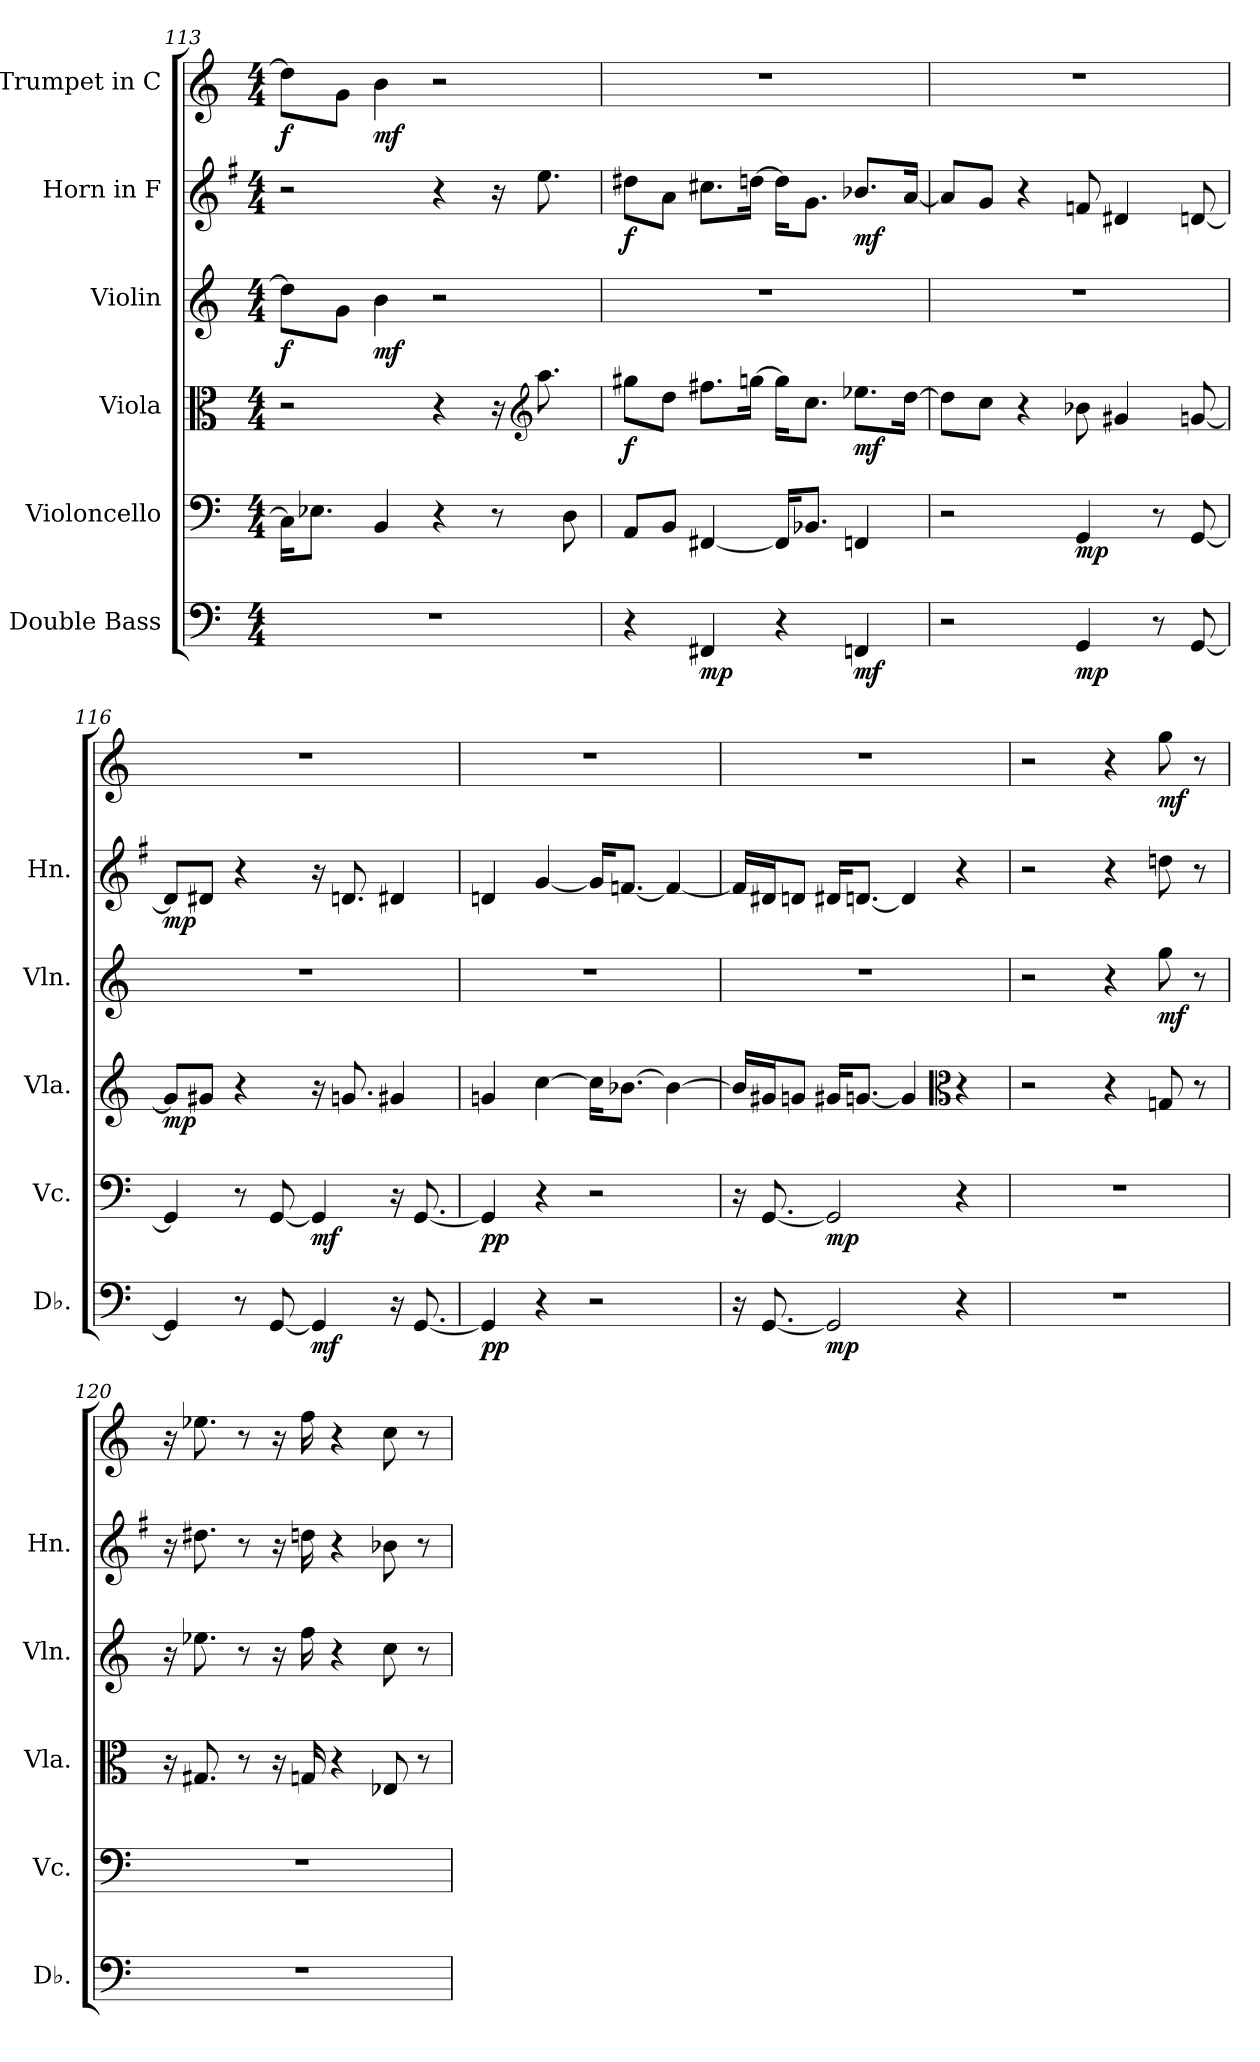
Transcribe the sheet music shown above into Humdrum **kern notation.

**kern	**dynam	**kern	**dynam	**kern	**dynam	**kern	**dynam	**kern	**dynam	**kern	**dynam
*part6	*part6	*part5	*part5	*part4	*part4	*part3	*part3	*part2	*part2	*part1	*part1
*staff6	*staff6	*staff5	*staff5	*staff4	*staff4	*staff3	*staff3	*staff2	*staff2	*staff1	*staff1
*I"Double Bass	*	*I"Violoncello	*	*I"Viola	*	*I"Violin	*	*I"Horn in F	*	*I"Trumpet in C	*
*I'Db.	*	*I'Vc.	*	*I'Vla.	*	*I'Vln.	*	*I'Hn.	*	*	*
*clefF4	*	*clefF4	*	*clefC3	*	*clefG2	*	*clefG2	*	*clefG2	*
*ITrd7c12	*	*	*	*	*	*	*	*ITrd4c7	*	*	*
*k[]	*	*k[]	*	*k[]	*	*k[]	*	*k[]	*	*k[]	*
*C:	*	*C:	*	*C:	*	*C:	*	*C:	*	*C:	*
*M4/4	*	*M4/4	*	*M4/4	*	*M4/4	*	*M4/4	*	*M4/4	*
=113	=113	=113	=113	=113	=113	=113	=113	=113	=113	=113	=113
1r	.	16Ci\KL]	.	2r	.	8ddi\L]	f	2r	.	8ddi\L]	f
.	.	8.E-Xi\J	.	.	.	.	.	.	.	.	.
.	.	.	.	.	.	8gi\J	.	.	.	8gi\J	.
.	.	4BBi/	.	.	.	4bi\	mf	.	.	4bi\	mf
.	.	4r	.	4r	.	2r	.	4r	.	2r	.
.	.	8r	.	16r	.	.	.	16r	.	.	.
*	*	*	*	*clefG2	*	*	*	*	*	*	*
.	.	.	.	8.aai\	.	.	.	8.ai\	.	.	.
.	.	8Di\	.	.	.	.	.	.	.	.	.
=114	=114	=114	=114	=114	=114	=114	=114	=114	=114	=114	=114
4r	.	8AAi/L	.	8gg#Xi\L	f	1r	.	8g#Xi\L	f	1r	.
.	.	8BBi/J	.	8ddi\J	.	.	.	8di\J	.	.	.
4FFF#Xi/	mp	[4FF#Xi/	.	8.ff#Xi\L	.	.	.	8.f#Xi\L	.	.	.
.	.	.	.	[16ggni\Jk	.	.	.	[16gni\Jk	.	.	.
4r	.	16FF#i/KL]	.	16ggi\KL]	.	.	.	16gi\KL]	.	.	.
.	.	8.BB-Xi/J	.	8.cci\J	.	.	.	8.ci\J	.	.	.
4FFFni/	mf	4FFni/	.	8.ee-Xi\L	mf	.	.	8.e-Xi/L	mf	.	.
.	.	.	.	[16ddi\Jk	.	.	.	[16di/Jk	.	.	.
!!LO:LB:g=z
=115	=115	=115	=115	=115	=115	=115	=115	=115	=115	=115	=115
2r	.	2r	.	8ddi\L]	.	1r	.	8di/L]	.	1r	.
.	.	.	.	8cci\J	.	.	.	8ci/J	.	.	.
.	.	.	.	4r	.	.	.	4r	.	.	.
4GGGi/	mp	4GGi/	mp	8b-Xi\	.	.	.	8B-Xi/	.	.	.
.	.	.	.	4g#Xi/	.	.	.	4G#Xi/	.	.	.
8r	.	8r	.	.	.	.	.	.	.	.	.
[8GGGi/	.	[8GGi/	.	[8gni/	.	.	.	[8Gni/	.	.	.
=116	=116	=116	=116	=116	=116	=116	=116	=116	=116	=116	=116
4GGGi/]	.	4GGi/]	.	8gi/L]	mp	1r	.	8Gi/L]	mp	1r	.
.	.	.	.	8g#Xi/J	.	.	.	8G#Xi/J	.	.	.
8r	.	8r	.	4r	.	.	.	4r	.	.	.
[8GGGi/	.	[8GGi/	.	.	.	.	.	.	.	.	.
4GGGi/]	mf	4GGi/]	mf	16r	.	.	.	16r	.	.	.
.	.	.	.	8.gni/	.	.	.	8.Gni/	.	.	.
16r	.	16r	.	4g#Xi/	.	.	.	4G#Xi/	.	.	.
[8.GGGi/	.	[8.GGi/	.	.	.	.	.	.	.	.	.
=117	=117	=117	=117	=117	=117	=117	=117	=117	=117	=117	=117
4GGGi/]	pp	4GGi/]	pp	4gni/	.	1r	.	4Gni/	.	1r	.
4r	.	4r	.	[4cci\	.	.	.	[4ci/	.	.	.
2r	.	2r	.	16cci\KL]	.	.	.	16ci/KL]	.	.	.
.	.	.	.	[8.b-Xi\J	.	.	.	[8.B-Xi/J	.	.	.
.	.	.	.	4b-i\_	.	.	.	4B-i/_	.	.	.
=118	=118	=118	=118	=118	=118	=118	=118	=118	=118	=118	=118
16r	.	16r	.	16b-i/LL]	.	1r	.	16B-i/LL]	.	1r	.
[8.GGGi/	.	[8.GGi/	.	16g#Xi/J	.	.	.	16G#Xi/J	.	.	.
.	.	.	.	8gni/J	.	.	.	8Gni/J	.	.	.
2GGGi/]	mp	2GGi/]	mp	16g#Xi/KL	.	.	.	16G#Xi/KL	.	.	.
.	.	.	.	[8.gni/J	.	.	.	[8.Gni/J	.	.	.
.	.	.	.	4gi/]	.	.	.	4Gi/]	.	.	.
*	*	*	*	*clefC3	*	*	*	*	*	*	*
4r	.	4r	.	4r	.	.	.	4r	.	.	.
!!LO:PB:g=z
=119	=119	=119	=119	=119	=119	=119	=119	=119	=119	=119	=119
1r	.	1r	.	2r	.	2r	.	2r	.	2r	.
.	.	.	.	4r	.	4r	.	4r	.	4r	.
.	.	.	.	8Gni/	.	8ggi\	mf	8gni\	.	8ggi\	mf
.	.	.	.	8r	.	8r	.	8r	.	8r	.
=120	=120	=120	=120	=120	=120	=120	=120	=120	=120	=120	=120
1r	.	1r	.	16r	.	16r	.	16r	.	16r	.
.	.	.	.	8.G#Xi/	.	8.ee-Xi\	.	8.g#Xi\	.	8.ee-Xi\	.
.	.	.	.	8r	.	8r	.	8r	.	8r	.
.	.	.	.	16r	.	16r	.	16r	.	16r	.
.	.	.	.	16Gni/	.	16ffi\	.	16gni\	.	16ffi\	.
.	.	.	.	4r	.	4r	.	4r	.	4r	.
.	.	.	.	8E-Xi/	.	8cci\	.	8e-Xi\	.	8cci\	.
.	.	.	.	8r	.	8r	.	8r	.	8r	.
=	=	=	=	=	=	=	=	=	=	=	=
*-	*-	*-	*-	*-	*-	*-	*-	*-	*-	*-	*-
